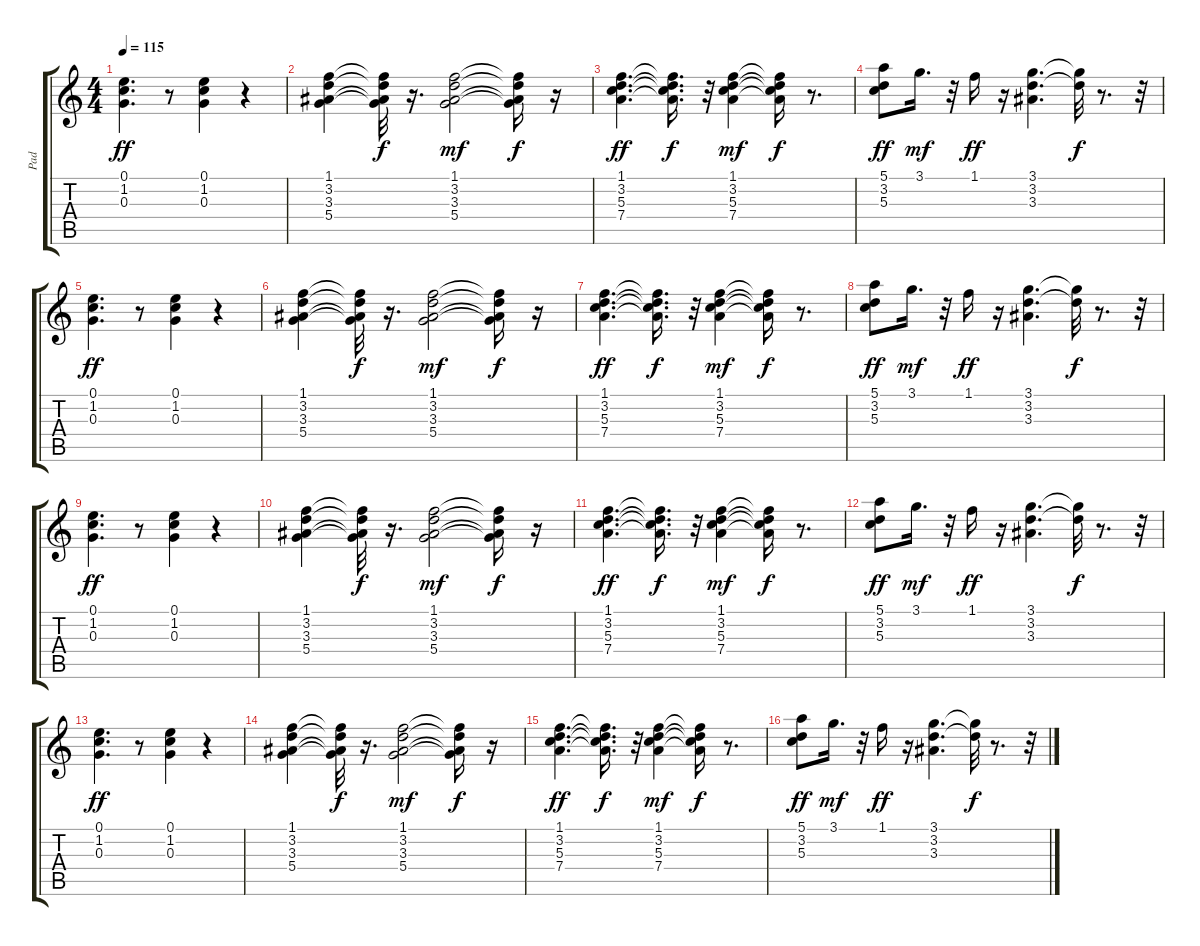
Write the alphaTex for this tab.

\track ("Pad" "Pad") {instrument acousticguitarnylon}
\staff {score tabs}
\tuning (E4 B3 G3 D3 A2 E2) {hide}
\ts (4 4)
\tempo 115
\clef g2
\ks c
(0.1 1.2 0.3).4{d dy ff} r.8 (0.1 1.2 0.3).4 r.4 |
(1.1 3.2 3.3 5.4).4 (1.1{t} 3.2{t} 3.3{t} 5.4{t}).32{dy f} r.16{d} (1.1 3.2 3.3 5.4).2{dy mf} (1.1{t} 3.2{t} 3.3{t} 5.4{t}).16{dy f} r.16 |
(1.1 3.2 5.3 7.4).4{d dy ff} (1.1{t} 3.2{t} 5.3{t} 7.4{t}).16{d dy f} r.32 (1.1 3.2 5.3 7.4).4{dy mf} (1.1{t} 3.2{t} 5.3{t} 7.4{t}).16{dy f} r.8{d} |
(5.1 3.2 5.3).8{dy ff} 3.1.16{d dy mf} r.32 1.1.16{dy ff} r.16 (3.1 3.2 3.3).4{d} (3.1{t} 3.2{t}).32{dy f} r.8{d} r.32 |
(0.1 1.2 0.3).4{d dy ff} r.8 (0.1 1.2 0.3).4 r.4 |
(1.1 3.2 3.3 5.4).4 (1.1{t} 3.2{t} 3.3{t} 5.4{t}).32{dy f} r.16{d} (1.1 3.2 3.3 5.4).2{dy mf} (1.1{t} 3.2{t} 3.3{t} 5.4{t}).16{dy f} r.16 |
(1.1 3.2 5.3 7.4).4{d dy ff} (1.1{t} 3.2{t} 5.3{t} 7.4{t}).16{d dy f} r.32 (1.1 3.2 5.3 7.4).4{dy mf} (1.1{t} 3.2{t} 5.3{t} 7.4{t}).16{dy f} r.8{d} |
(5.1 3.2 5.3).8{dy ff} 3.1.16{d dy mf} r.32 1.1.16{dy ff} r.16 (3.1 3.2 3.3).4{d} (3.1{t} 3.2{t}).32{dy f} r.8{d} r.32 |
(0.1 1.2 0.3).4{d dy ff} r.8 (0.1 1.2 0.3).4 r.4 |
(1.1 3.2 3.3 5.4).4 (1.1{t} 3.2{t} 3.3{t} 5.4{t}).32{dy f} r.16{d} (1.1 3.2 3.3 5.4).2{dy mf} (1.1{t} 3.2{t} 3.3{t} 5.4{t}).16{dy f} r.16 |
(1.1 3.2 5.3 7.4).4{d dy ff} (1.1{t} 3.2{t} 5.3{t} 7.4{t}).16{d dy f} r.32 (1.1 3.2 5.3 7.4).4{dy mf} (1.1{t} 3.2{t} 5.3{t} 7.4{t}).16{dy f} r.8{d} |
(5.1 3.2 5.3).8{dy ff} 3.1.16{d dy mf} r.32 1.1.16{dy ff} r.16 (3.1 3.2 3.3).4{d} (3.1{t} 3.2{t}).32{dy f} r.8{d} r.32 |
(0.1 1.2 0.3).4{d dy ff} r.8 (0.1 1.2 0.3).4 r.4 |
(1.1 3.2 3.3 5.4).4 (1.1{t} 3.2{t} 3.3{t} 5.4{t}).32{dy f} r.16{d} (1.1 3.2 3.3 5.4).2{dy mf} (1.1{t} 3.2{t} 3.3{t} 5.4{t}).16{dy f} r.16 |
(1.1 3.2 5.3 7.4).4{d dy ff} (1.1{t} 3.2{t} 5.3{t} 7.4{t}).16{d dy f} r.32 (1.1 3.2 5.3 7.4).4{dy mf} (1.1{t} 3.2{t} 5.3{t} 7.4{t}).16{dy f} r.8{d} |
(5.1 3.2 5.3).8{dy ff} 3.1.16{d dy mf} r.32 1.1.16{dy ff} r.16 (3.1 3.2 3.3).4{d} (3.1{t} 3.2{t}).32{dy f} r.8{d} r.32
